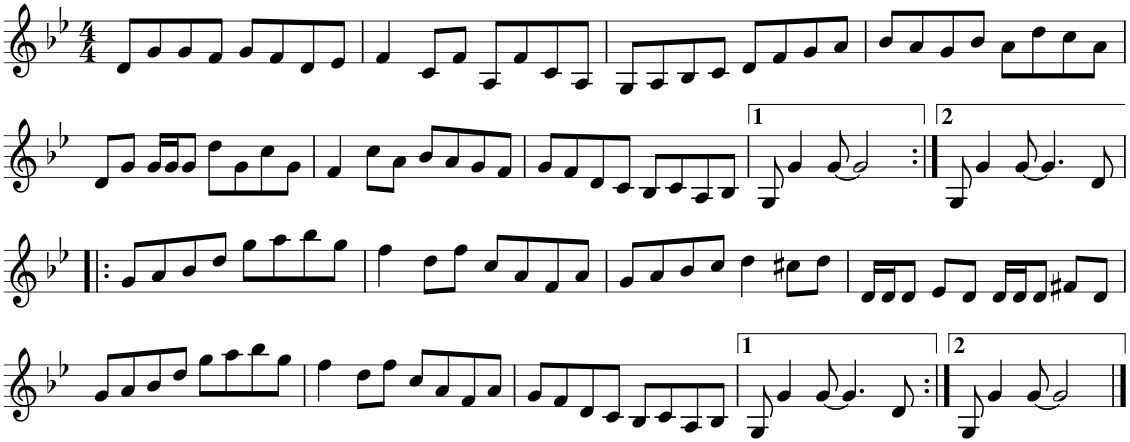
**kern
*part1
*staff1
*I"Piano
*I'Pno
*clefG2
*k[b-e-]
*g:
*M4/4
=1
8d/L
8g/
8g/
8f/J
8g/L
8f/
8d/
8e-/J
=2
4f/
8c/L
8f/J
8A/L
8f/
8c/
8A/J
=3
8G/L
8A/
8B-/
8c/J
8d/L
8f/
8g/
8a/J
=4
8b-/L
8a/
8g/
8b-/J
8a\L
8dd\
8cc\
8a\J
!!LO:LB:g=z
=5
8d/L
8g/J
16g/LL
16g/J
8g/J
8dd\L
8g\
8cc\
8g\J
=6
4f/
8cc\L
8a\J
8b-/L
8a/
8g/
8f/J
=7
8g/L
8f/
8d/
8c/J
8B-/L
8c/
8A/
8B-/J
=8
8G/
4g/
[8g/
2g/]
=9:|!
8G/
4g/
[8g/
4.g/]
8d/
!!LO:LB:g=z
=10!|:
8g/L
8a/
8b-/
8dd/J
8gg\L
8aa\
8bb-\
8gg\J
=11
4ff\
8dd\L
8ff\J
8cc/L
8a/
8f/
8a/J
=12
8g/L
8a/
8b-/
8cc/J
4dd\
8cc#X\L
8dd\J
=13
16d/LL
16d/J
8d/J
8e-/L
8d/J
16d/LL
16d/J
8d/J
8f#X/L
8d/J
!!LO:LB:g=z
=14
8g/L
8a/
8b-/
8dd/J
8gg\L
8aa\
8bb-\
8gg\J
=15
4ff\
8dd\L
8ff\J
8cc/L
8a/
8f/
8a/J
=16
8g/L
8f/
8d/
8c/J
8B-/L
8c/
8A/
8B-/J
=17
8G/
4g/
[8g/
4.g/]
8d/
=18:|!
8G/
4g/
[8g/
2g/]
==
*-
